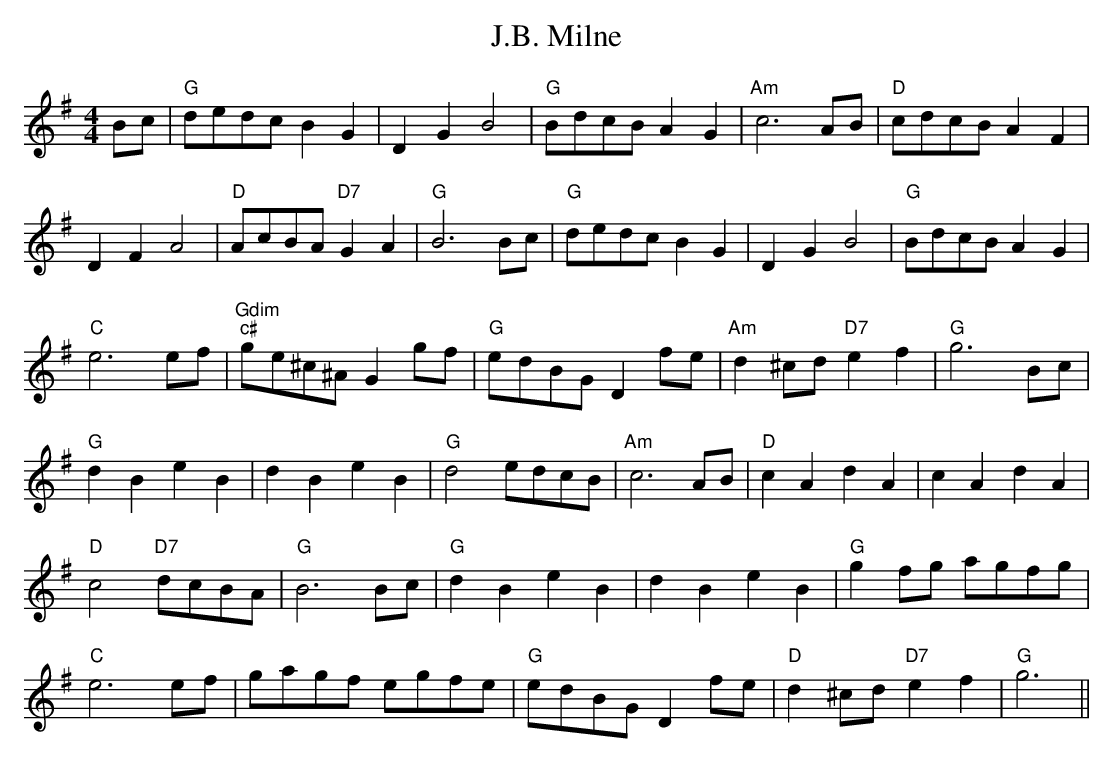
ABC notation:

X:1
T:J.B. Milne
M:4/4
L:1/4
K:Gmaj
B/2c/2|"G"d/2e/2d/2c/2 BG|DG B2|"G"B/2d/2c/2B/2 AG|"Am"c3A/2B/2|\
"D"c/2d/2c/2B/2 AF|
DF A2|"D"A/2c/2B/2A/2 "D7"GA|"G"B3B/2c/2|"G"d/2e/2d/2c/2 BG|DG B2|\
"G"B/2d/2c/2B/2 AG|
"C"e3e/2f/2|"Gdim""c#"g/2e/2^c/2^A/2 Gg/2f/2|"G"e/2d/2B/2G/2 Df/2e/2|\
"Am"d^c/2d/2 "D7"ef|"G"g3B/2c/2|
"G"dB eB|dB eB|"G"d2 e/2d/2c/2B/2|"Am"c3A/2B/2|"D"cA dA|cA dA|
"D"c2 "D7"d/2c/2B/2A/2|"G"B3B/2c/2|"G"dB eB|dB eB|"G"gf/2g/2 a/2g/2f/2g/2|
"C"e3e/2f/2|g/2a/2g/2f/2 e/2g/2f/2e/2|"G"e/2d/2B/2G/2 Df/2e/2|\
"D"d^c/2d/2 "D7"ef|"G"g3||
